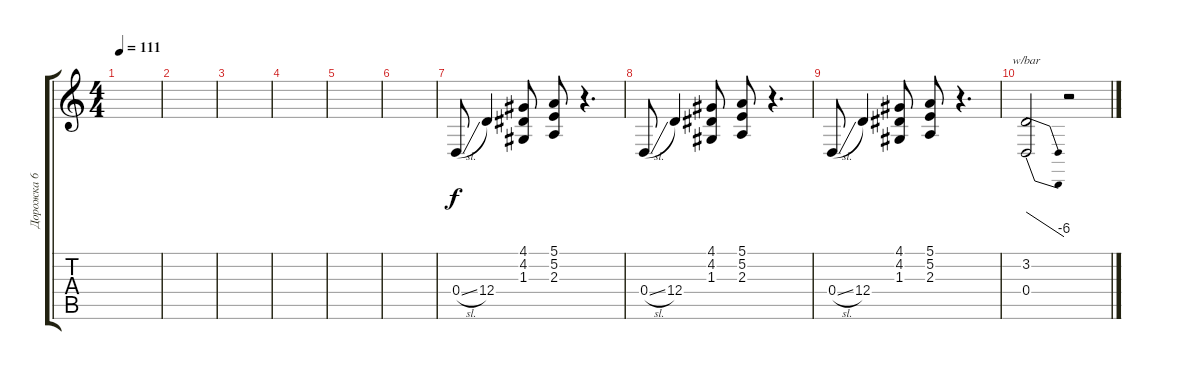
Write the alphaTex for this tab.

\track ("Дорожка 6" "Дорожка 6") {instrument stringensemble1}
\staff {score tabs}
\tuning (E4 B3 G3 D3 A2 D2) {hide}
\ts (4 4)
\tempo 111
\clef g2
\ks c
|
|
|
|
|
|
0.4{sl}.8 12.4.4 (4.1 4.2 1.3).8 (5.1 5.2 2.3).8 r.4{d} |
0.4{sl}.8 12.4.4 (4.1 4.2 1.3).8 (5.1 5.2 2.3).8 r.4{d} |
0.4{sl}.8 12.4.4 (4.1 4.2 1.3).8 (5.1 5.2 2.3).8 r.4{d} |
(3.2 0.4).2{tbe (dive default 0 0 60 -24)} r.2
